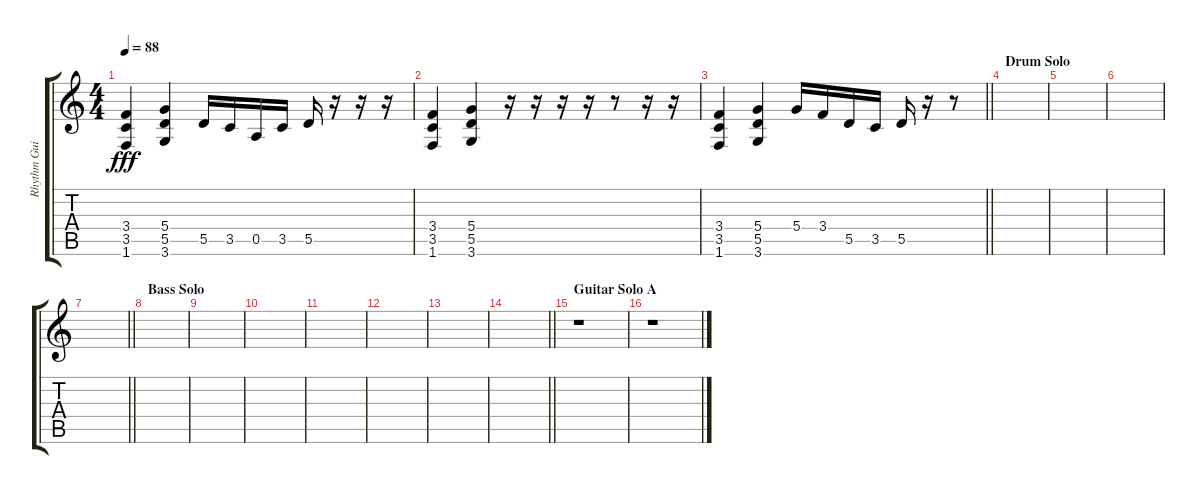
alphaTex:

\track ("Rhythm Guitar" "Rhythm Gui") {instrument overdrivenguitar}
\staff {score tabs}
\tuning (E4 B3 G3 D3 A2 E2) {hide}
\ts (4 4)
\tempo 88
\clef g2
\ks c
(3.4 3.5 1.6).4{dy fff} (5.4 5.5 3.6).4 5.5.16 3.5.16 0.5.16 3.5.16 5.5.16 r.16 r.16 r.16 |
(3.4 3.5 1.6).4 (5.4 5.5 3.6).4 r.16 r.16 r.16 r.16 r.8 r.16 r.16 |
\barLineRight lightlight
(3.4 3.5 1.6).4 (5.4 5.5 3.6).4 5.4.16 3.4.16 5.5.16 3.5.16 5.5.16 r.16 r.8 |
\section ("" "Drum Solo")
|
|
|
\barLineRight lightlight
|
\section ("" "Bass Solo")
|
|
|
|
|
|
\barLineRight lightlight
|
\section ("" "Guitar Solo A")
r.1{volume 8} |
r.1
